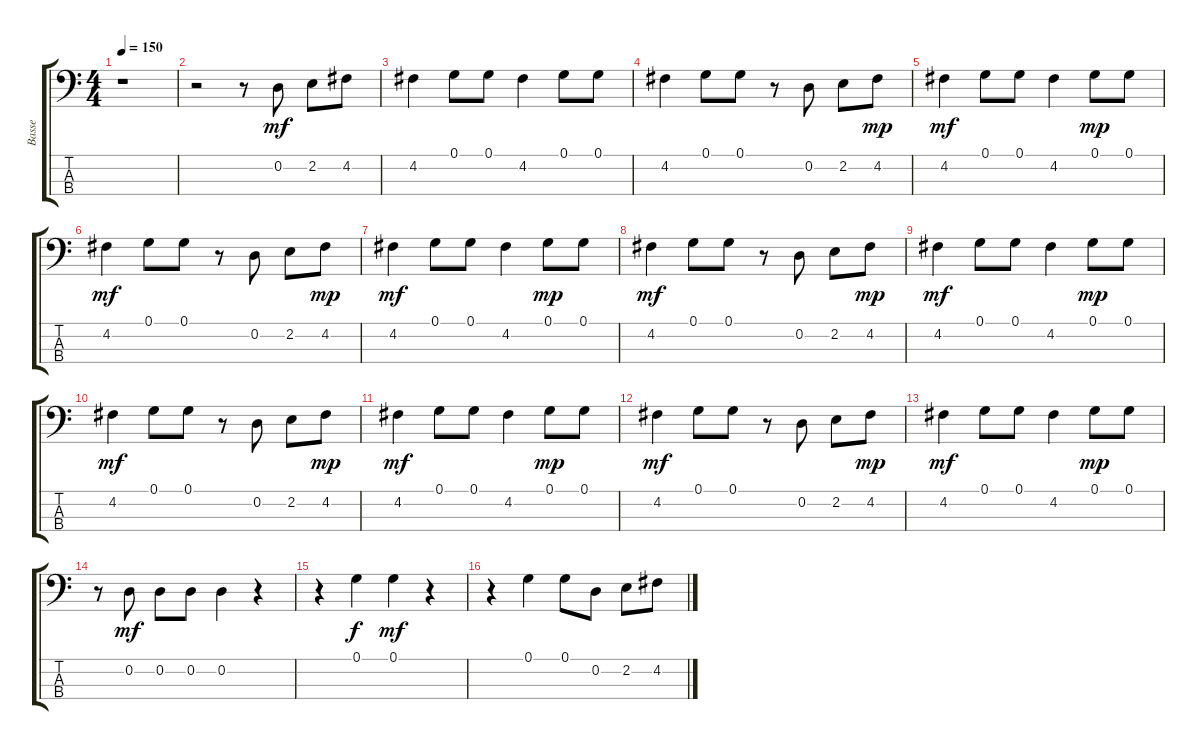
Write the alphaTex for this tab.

\track ("Basse" "Basse") {instrument electricbassfinger}
\staff {score tabs}
\tuning (G2 D2 A1 E1) {hide}
\ts (4 4)
\tempo 150
\clef f4
\ks c
r.1{dy mf instrument electricbassfinger} |
r.2 r.8 0.2.8 2.2.8 4.2.8 |
4.2.4 0.1.8 0.1.8 4.2.4 0.1.8 0.1.8 |
4.2.4 0.1.8 0.1.8 r.8 0.2.8 2.2.8 4.2.8{dy mp} |
4.2.4{dy mf} 0.1.8 0.1.8 4.2.4 0.1.8{dy mp} 0.1.8 |
4.2.4{dy mf} 0.1.8 0.1.8 r.8 0.2.8 2.2.8 4.2.8{dy mp} |
4.2.4{dy mf} 0.1.8 0.1.8 4.2.4 0.1.8{dy mp} 0.1.8 |
4.2.4{dy mf} 0.1.8 0.1.8 r.8 0.2.8 2.2.8 4.2.8{dy mp} |
4.2.4{dy mf} 0.1.8 0.1.8 4.2.4 0.1.8{dy mp} 0.1.8 |
4.2.4{dy mf} 0.1.8 0.1.8 r.8 0.2.8 2.2.8 4.2.8{dy mp} |
4.2.4{dy mf} 0.1.8 0.1.8 4.2.4 0.1.8{dy mp} 0.1.8 |
4.2.4{dy mf} 0.1.8 0.1.8 r.8 0.2.8 2.2.8 4.2.8{dy mp} |
4.2.4{dy mf} 0.1.8 0.1.8 4.2.4 0.1.8{dy mp} 0.1.8 |
r.8 0.2.8{dy mf} 0.2.8 0.2.8 0.2.4 r.4 |
r.4 0.1.4{dy f} 0.1.4{dy mf} r.4 |
r.4 0.1.4 0.1.8 0.2.8 2.2.8 4.2.8
